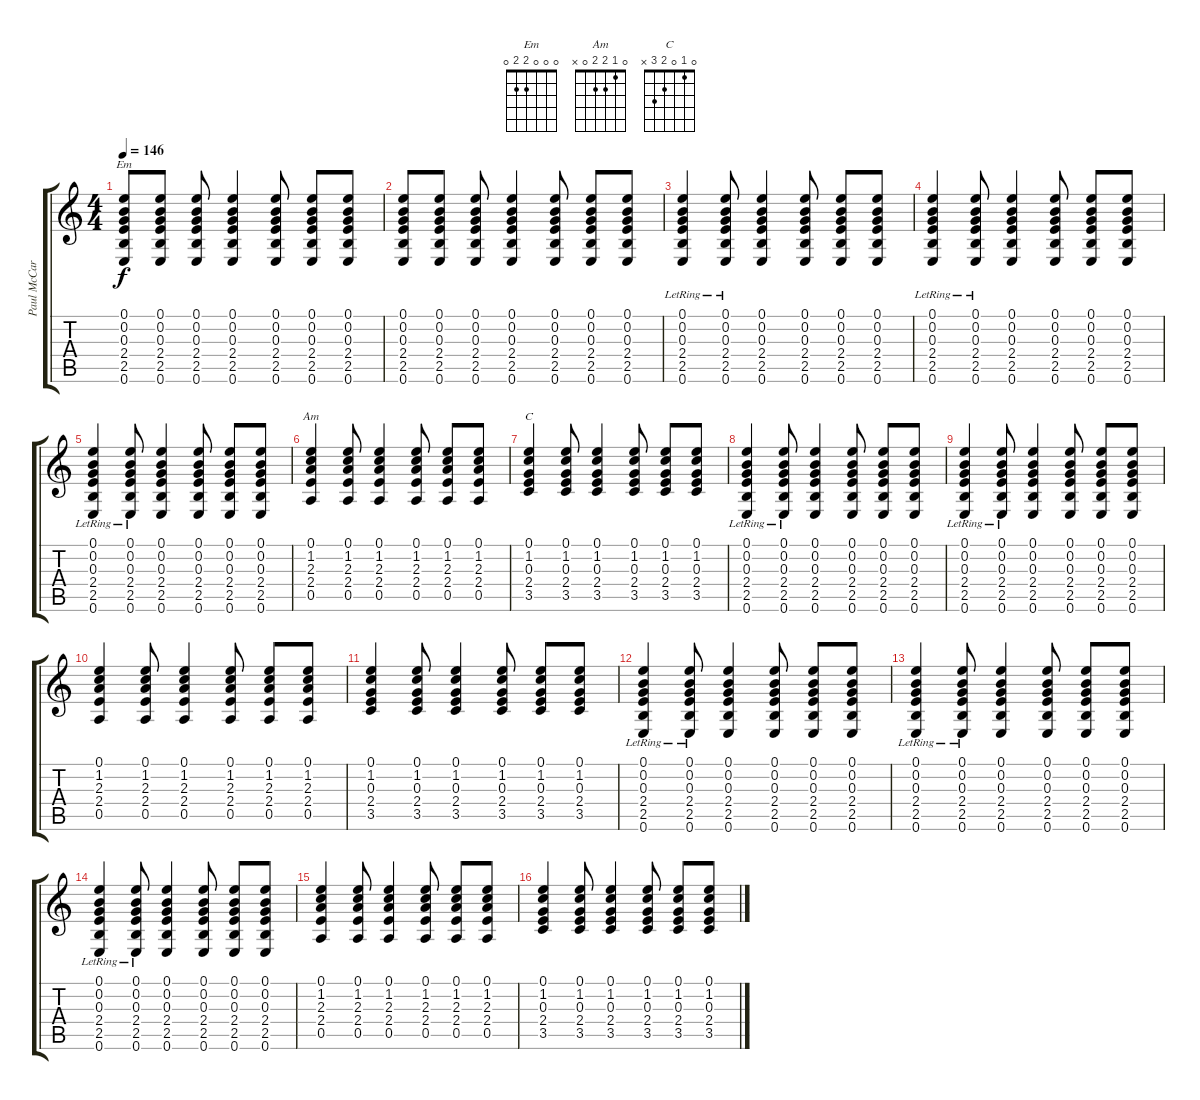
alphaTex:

\track ("Paul McCartney" "Paul McCar") {instrument acousticguitarsteel}
\staff {score tabs}
\tuning (E4 B3 G3 D3 A2 E2) {hide}
\chord ("Em" 0 0 0 2 2 0)
\chord ("Am" 0 1 2 2 0 x)
\chord ("C" 0 1 0 2 3 x)
\ts (4 4)
\section ("" "")
\tempo 146
\clef g2
\ks c
(0.1 0.2 0.3 2.4 2.5 0.6).8{ch "Em" dy f instrument acousticguitarsteel} (0.1 0.2 0.3 2.4 2.5 0.6).8 (0.1 0.2 0.3 2.4 2.5 0.6).8 (0.1 0.2 0.3 2.4 2.5 0.6).4 (0.1 0.2 0.3 2.4 2.5 0.6).8 (0.1 0.2 0.3 2.4 2.5 0.6).8 (0.1 0.2 0.3 2.4 2.5 0.6).8 |
(0.1 0.2 0.3 2.4 2.5 0.6).8 (0.1 0.2 0.3 2.4 2.5 0.6).8 (0.1 0.2 0.3 2.4 2.5 0.6).8 (0.1 0.2 0.3 2.4 2.5 0.6).4 (0.1 0.2 0.3 2.4 2.5 0.6).8 (0.1 0.2 0.3 2.4 2.5 0.6).8 (0.1 0.2 0.3 2.4 2.5 0.6).8 |
(0.1{lr} 0.2{lr} 0.3{lr} 2.4{lr} 2.5{lr} 0.6{lr}).4 (0.1{lr} 0.2{lr} 0.3{lr} 2.4{lr} 2.5{lr} 0.6{lr}).8 (0.1 0.2 0.3 2.4 2.5 0.6).4 (0.1 0.2 0.3 2.4 2.5 0.6).8 (0.1 0.2 0.3 2.4 2.5 0.6).8 (0.1 0.2 0.3 2.4 2.5 0.6).8 |
(0.1{lr} 0.2{lr} 0.3{lr} 2.4{lr} 2.5{lr} 0.6{lr}).4 (0.1{lr} 0.2{lr} 0.3{lr} 2.4{lr} 2.5{lr} 0.6{lr}).8 (0.1 0.2 0.3 2.4 2.5 0.6).4 (0.1 0.2 0.3 2.4 2.5 0.6).8 (0.1 0.2 0.3 2.4 2.5 0.6).8 (0.1 0.2 0.3 2.4 2.5 0.6).8 |
(0.1{lr} 0.2{lr} 0.3{lr} 2.4{lr} 2.5{lr} 0.6{lr}).4 (0.1{lr} 0.2{lr} 0.3{lr} 2.4{lr} 2.5{lr} 0.6{lr}).8 (0.1 0.2 0.3 2.4 2.5 0.6).4 (0.1 0.2 0.3 2.4 2.5 0.6).8 (0.1 0.2 0.3 2.4 2.5 0.6).8 (0.1 0.2 0.3 2.4 2.5 0.6).8 |
(0.1 1.2 2.3 2.4 0.5).4{ch "Am"} (0.1 1.2 2.3 2.4 0.5).8 (0.1 1.2 2.3 2.4 0.5).4 (0.1 1.2 2.3 2.4 0.5).8 (0.1 1.2 2.3 2.4 0.5).8 (0.1 1.2 2.3 2.4 0.5).8 |
(0.1 1.2 0.3 2.4 3.5).4{ch "C"} (0.1 1.2 0.3 2.4 3.5).8 (0.1 1.2 0.3 2.4 3.5).4 (0.1 1.2 0.3 2.4 3.5).8 (0.1 1.2 0.3 2.4 3.5).8 (0.1 1.2 0.3 2.4 3.5).8 |
(0.1{lr} 0.2{lr} 0.3{lr} 2.4{lr} 2.5{lr} 0.6{lr}).4 (0.1{lr} 0.2{lr} 0.3{lr} 2.4{lr} 2.5{lr} 0.6{lr}).8 (0.1 0.2 0.3 2.4 2.5 0.6).4 (0.1 0.2 0.3 2.4 2.5 0.6).8 (0.1 0.2 0.3 2.4 2.5 0.6).8 (0.1 0.2 0.3 2.4 2.5 0.6).8 |
(0.1{lr} 0.2{lr} 0.3{lr} 2.4{lr} 2.5{lr} 0.6{lr}).4 (0.1{lr} 0.2{lr} 0.3{lr} 2.4{lr} 2.5{lr} 0.6{lr}).8 (0.1 0.2 0.3 2.4 2.5 0.6).4 (0.1 0.2 0.3 2.4 2.5 0.6).8 (0.1 0.2 0.3 2.4 2.5 0.6).8 (0.1 0.2 0.3 2.4 2.5 0.6).8 |
(0.1 1.2 2.3 2.4 0.5).4 (0.1 1.2 2.3 2.4 0.5).8 (0.1 1.2 2.3 2.4 0.5).4 (0.1 1.2 2.3 2.4 0.5).8 (0.1 1.2 2.3 2.4 0.5).8 (0.1 1.2 2.3 2.4 0.5).8 |
(0.1 1.2 0.3 2.4 3.5).4 (0.1 1.2 0.3 2.4 3.5).8 (0.1 1.2 0.3 2.4 3.5).4 (0.1 1.2 0.3 2.4 3.5).8 (0.1 1.2 0.3 2.4 3.5).8 (0.1 1.2 0.3 2.4 3.5).8 |
(0.1{lr} 0.2{lr} 0.3{lr} 2.4{lr} 2.5{lr} 0.6{lr}).4 (0.1{lr} 0.2{lr} 0.3{lr} 2.4{lr} 2.5{lr} 0.6{lr}).8 (0.1 0.2 0.3 2.4 2.5 0.6).4 (0.1 0.2 0.3 2.4 2.5 0.6).8 (0.1 0.2 0.3 2.4 2.5 0.6).8 (0.1 0.2 0.3 2.4 2.5 0.6).8 |
(0.1{lr} 0.2{lr} 0.3{lr} 2.4{lr} 2.5{lr} 0.6{lr}).4 (0.1{lr} 0.2{lr} 0.3{lr} 2.4{lr} 2.5{lr} 0.6{lr}).8 (0.1 0.2 0.3 2.4 2.5 0.6).4 (0.1 0.2 0.3 2.4 2.5 0.6).8 (0.1 0.2 0.3 2.4 2.5 0.6).8 (0.1 0.2 0.3 2.4 2.5 0.6).8 |
(0.1{lr} 0.2{lr} 0.3{lr} 2.4{lr} 2.5{lr} 0.6{lr}).4 (0.1{lr} 0.2{lr} 0.3{lr} 2.4{lr} 2.5{lr} 0.6{lr}).8 (0.1 0.2 0.3 2.4 2.5 0.6).4 (0.1 0.2 0.3 2.4 2.5 0.6).8 (0.1 0.2 0.3 2.4 2.5 0.6).8 (0.1 0.2 0.3 2.4 2.5 0.6).8 |
(0.1 1.2 2.3 2.4 0.5).4 (0.1 1.2 2.3 2.4 0.5).8 (0.1 1.2 2.3 2.4 0.5).4 (0.1 1.2 2.3 2.4 0.5).8 (0.1 1.2 2.3 2.4 0.5).8 (0.1 1.2 2.3 2.4 0.5).8 |
(0.1 1.2 0.3 2.4 3.5).4 (0.1 1.2 0.3 2.4 3.5).8 (0.1 1.2 0.3 2.4 3.5).4 (0.1 1.2 0.3 2.4 3.5).8 (0.1 1.2 0.3 2.4 3.5).8 (0.1 1.2 0.3 2.4 3.5).8
